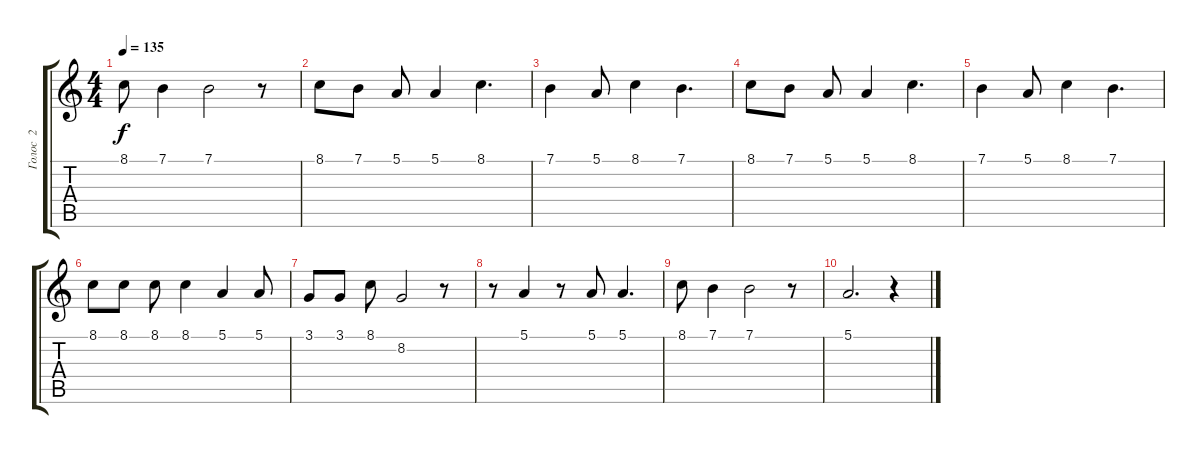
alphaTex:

\track ("Голос  2" "Голос  2") {instrument fx5brightness}
\staff {score tabs}
\tuning (E4 B3 G3 D3 A2 E2) {hide}
\ts (4 4)
\tempo 135
\clef g2
\ks c
8.1.8{dy f} 7.1.4 7.1.2 r.8 |
8.1.8 7.1.8 5.1.8 5.1.4 8.1.4{d} |
7.1.4 5.1.8 8.1.4 7.1.4{d} |
8.1.8 7.1.8 5.1.8 5.1.4 8.1.4{d} |
7.1.4 5.1.8 8.1.4 7.1.4{d} |
8.1.8 8.1.8 8.1.8 8.1.4 5.1.4 5.1.8 |
3.1.8 3.1.8 8.1.8 8.2.2 r.8 |
r.8 5.1.4 r.8 5.1.8 5.1.4{d} |
8.1.8 7.1.4 7.1.2 r.8 |
5.1.2{d} r.4
